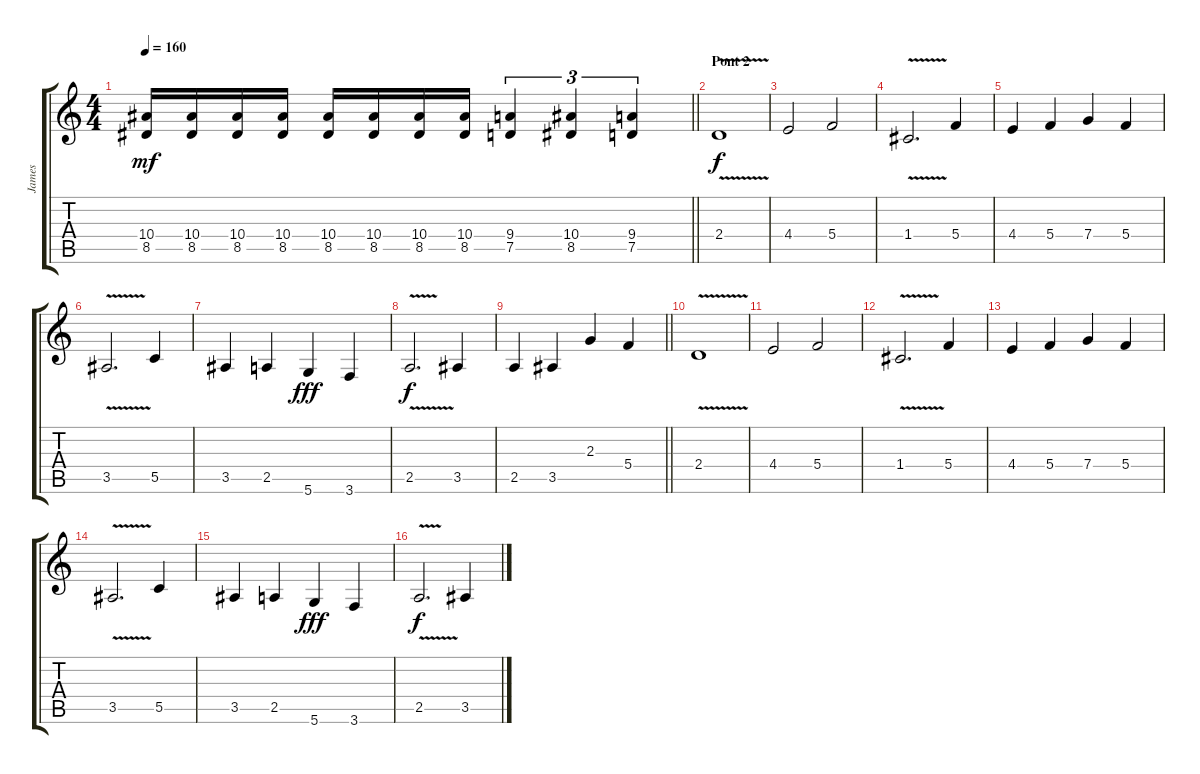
\track ("James" "James") {instrument distortionguitar}
\staff {score tabs}
\tuning (D4 A3 F3 C3 G2 D2) {hide}
\ts (4 4)
\tempo 160
\clef g2
\barLineRight lightlight
\ks c
(10.4 8.5).16{dy mf} (10.4 8.5).16 (10.4 8.5).16 (10.4 8.5).16 (10.4 8.5).16 (10.4 8.5).16 (10.4 8.5).16 (10.4 8.5).16 (9.4 7.5).4{tu (3 2)} (10.4 8.5).4{tu (3 2)} (9.4 7.5).4{tu (3 2)} |
\section ("" "Pont 2")
2.4{v}.1{dy f volume 6} |
4.4.2 5.4.2 |
1.4{v}.2{d} 5.4.4 |
4.4.4 5.4.4 7.4.4 5.4.4 |
3.5{v}.2{d} 5.5.4 |
3.5.4 2.5.4 5.6.4{dy fff} 3.6.4 |
2.5{v}.2{d dy f} 3.5.4 |
\barLineRight lightlight
2.5.4 3.5.4 2.3.4 5.4.4 |
2.4{v}.1 |
4.4.2 5.4.2 |
1.4{v}.2{d} 5.4.4 |
4.4.4 5.4.4 7.4.4 5.4.4 |
3.5{v}.2{d} 5.5.4 |
3.5.4 2.5.4 5.6.4{dy fff} 3.6.4 |
2.5{v}.2{d dy f} 3.5.4
